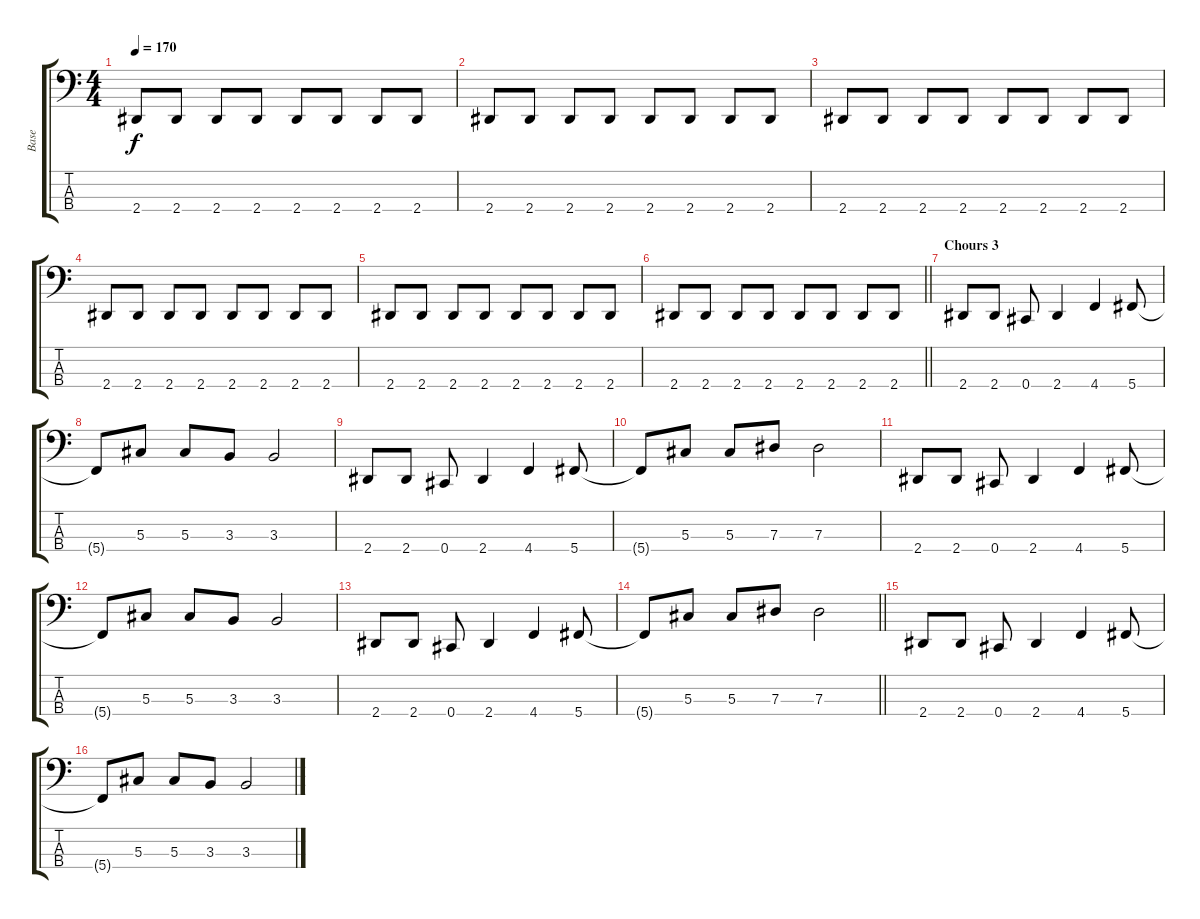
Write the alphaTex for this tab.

\track ("Base" "Base") {instrument electricbasspick}
\staff {score tabs}
\tuning (Gb2 Db2 Ab1 Db1) {hide}
\ts (4 4)
\tempo 170
\clef f4
\ks c
2.4.8{dy f} 2.4.8 2.4.8 2.4.8 2.4.8 2.4.8 2.4.8 2.4.8 |
2.4.8 2.4.8 2.4.8 2.4.8 2.4.8 2.4.8 2.4.8 2.4.8 |
2.4.8 2.4.8 2.4.8 2.4.8 2.4.8 2.4.8 2.4.8 2.4.8 |
2.4.8 2.4.8 2.4.8 2.4.8 2.4.8 2.4.8 2.4.8 2.4.8 |
2.4.8 2.4.8 2.4.8 2.4.8 2.4.8 2.4.8 2.4.8 2.4.8 |
\barLineRight lightlight
2.4.8 2.4.8 2.4.8 2.4.8 2.4.8 2.4.8 2.4.8 2.4.8 |
\section ("" "Chours 3")
2.4.8 2.4.8 0.4.8 2.4.4 4.4.4 5.4.8 |
5.4{t}.8 5.3.8 5.3.8 3.3.8 3.3.2 |
2.4.8 2.4.8 0.4.8 2.4.4 4.4.4 5.4.8 |
5.4{t}.8 5.3.8 5.3.8 7.3.8 7.3.2 |
2.4.8 2.4.8 0.4.8 2.4.4 4.4.4 5.4.8 |
5.4{t}.8 5.3.8 5.3.8 3.3.8 3.3.2 |
2.4.8 2.4.8 0.4.8 2.4.4 4.4.4 5.4.8 |
\barLineRight lightlight
5.4{t}.8 5.3.8 5.3.8 7.3.8 7.3.2 |
2.4.8 2.4.8 0.4.8 2.4.4 4.4.4 5.4.8 |
5.4{t}.8 5.3.8 5.3.8 3.3.8 3.3.2
